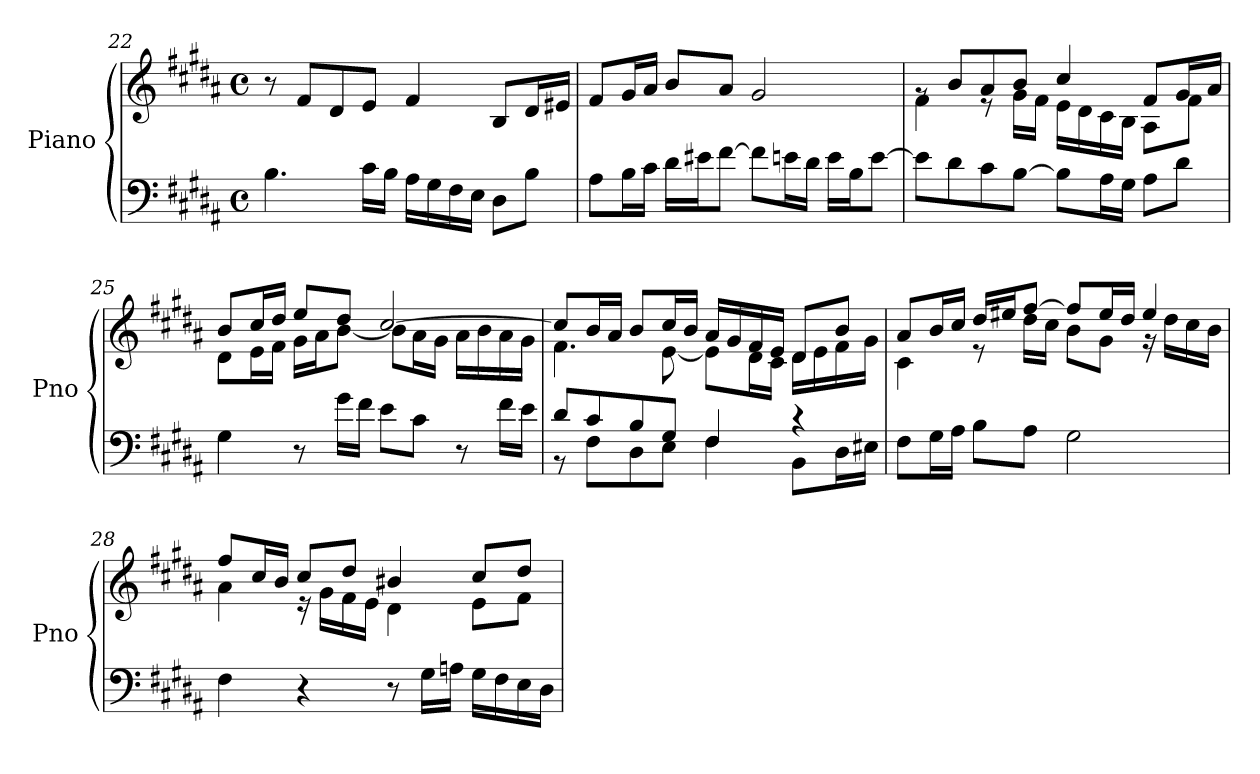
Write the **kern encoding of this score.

**kern	**kern
*part1	*part1
*staff2	*staff1
*I"Piano	*
*I'Pno	*
*clefF4	*clefG2
*k[f#c#g#d#a#]	*k[f#c#g#d#a#]
*M4/4	*M4/4
*met(c)	*met(c)
=22	=22
4.B\	8r
.	8f#/L
.	8d#/
16c#\LL	8e/J
16B\JJ	.
16A#\LL	4f#/
16G#\	.
16F#\	.
16E\JJ	.
8D#\L	8B/L
8B\J	16d#/L
.	16e#X/JJ
=23	=23
8A#\L	8f#/L
16B\L	16g#/L
16c#\JJ	16a#/JJ
16d#\LL	8b/L
16e#X\J	.
[8f#\J	8a#/J
8f#\L]	2g#/
16en\L	.
16d#\JJ	.
16e\LL	.
16B\J	.
[8e\J	.
!!LO:LB:g=z
=24	=24
*	*^
8e\L]	8rg	4f#\
8d#\	8b/L	.
8c#\	8a#/	8re
[8B\J	8b/J	16g#\LL
.	.	16f#\JJ
8B\L]	4cc#/	16e\LL
.	.	16d#\
16A#\L	.	16c#\
16G#\JJ	.	16B\JJ
8A#\L	8f#/L	8A#\L
8d#\J	16g#/L	8f#\J
.	16a#/JJ	.
=25	=25	=25
4G#\	8b/L	8d#\L
.	16cc#/L	16e\L
.	16dd#/JJ	16f#\JJ
8r	8ee/L	16g#\LL
.	.	16a#\J
16g#\LL	8dd#/J	[8b\J
16f#\JJ	.	.
8e\L	[2cc#/	8b\L]
8c#\J	.	16a#\L
.	.	16g#\JJ
8r	.	16a#\LL
.	.	16b\
16f#\LL	.	16a#\
16e\JJ	.	16g#\JJ
=26	=26	=26
*^	*	*
8d#/L	8r	8cc#/L]	4.f#\
8c#/	8F#\L	16b/L	.
.	.	16a#/JJ	.
8B/	8D#\	8b/L	.
8G#/J	8E\J	16cc#/L	[8e\
.	.	16b/JJ	.
4F#/	4F#\	16a#/LL	8e\L]
.	.	16g#/	.
.	.	16f#/	16d#\L
.	.	16e/JJ	16c#\JJ
4r	8BB\L	8d#/L	16d#\LL
.	.	.	16e\
.	16D#\L	8b/J	16f#\
.	16E#X\JJ	.	16g#\JJ
*v	*v	*	*
!!LO:LB:g=z	!!
=27	=27	=27
8F#\L	8a#/L	4c#\
16G#\L	16b/L	.
16A#\JJ	16cc#/JJ	.
8B\L	16dd#/LL	8r
.	16ee#X/J	.
8A#\J	[8ff#/J	16dd#\LL
.	.	16cc#\JJ
2G#\	8ff#/L]	8b\L
.	16ee#/L	8g#\J
.	16dd#/JJ	.
.	4ee#/	16r
.	.	16dd#\LL
.	.	16cc#\
.	.	16b\JJ
=28	=28	=28
4F#\	8ff#/L	4a#\
.	16cc#/L	.
.	16b/JJ	.
4r	8cc#/L	16r
.	.	16g#\LL
.	8dd#/J	16f#\
.	.	16e\JJ
8r	4b#X/	4d#\
16G#\LL	.	.
16An\JJ	.	.
16G#\LL	8cc#/L	8e\L
16F#\	.	.
16E\	8dd#/J	8f#\J
16D#\JJ	.	.
*	*v	*v
=	=
*-	*-
